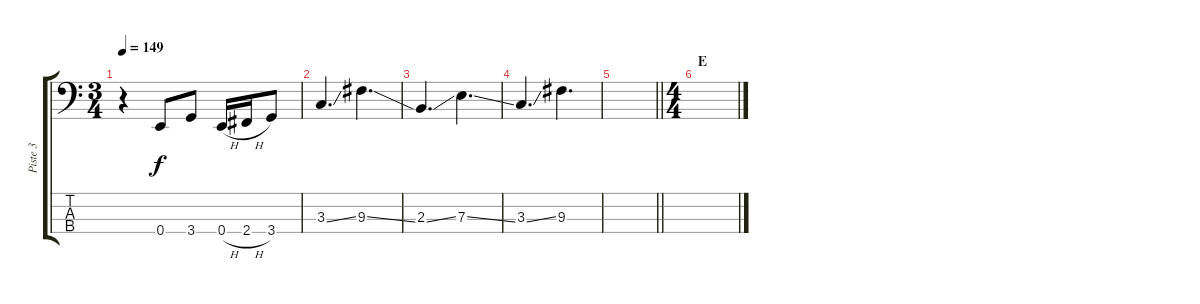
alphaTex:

\track ("Piste 3" "Piste 3") {instrument electricbassfinger}
\staff {score tabs}
\tuning (G2 D2 A1 E1) {hide}
\ts (3 4)
\tempo 149
\clef f4
\ks c
r.4{dy f} 0.4.8 3.4.8 0.4{h}.16 2.4{h}.16 3.4.8 |
3.3{ss}.4{d} 9.3{ss}.4{d} |
2.3{ss}.4{d} 7.3{ss}.4{d} |
3.3{ss}.4{d} 9.3.4{d} |
\barLineRight lightlight
|
\ts (4 4)
\section ("" "E")
